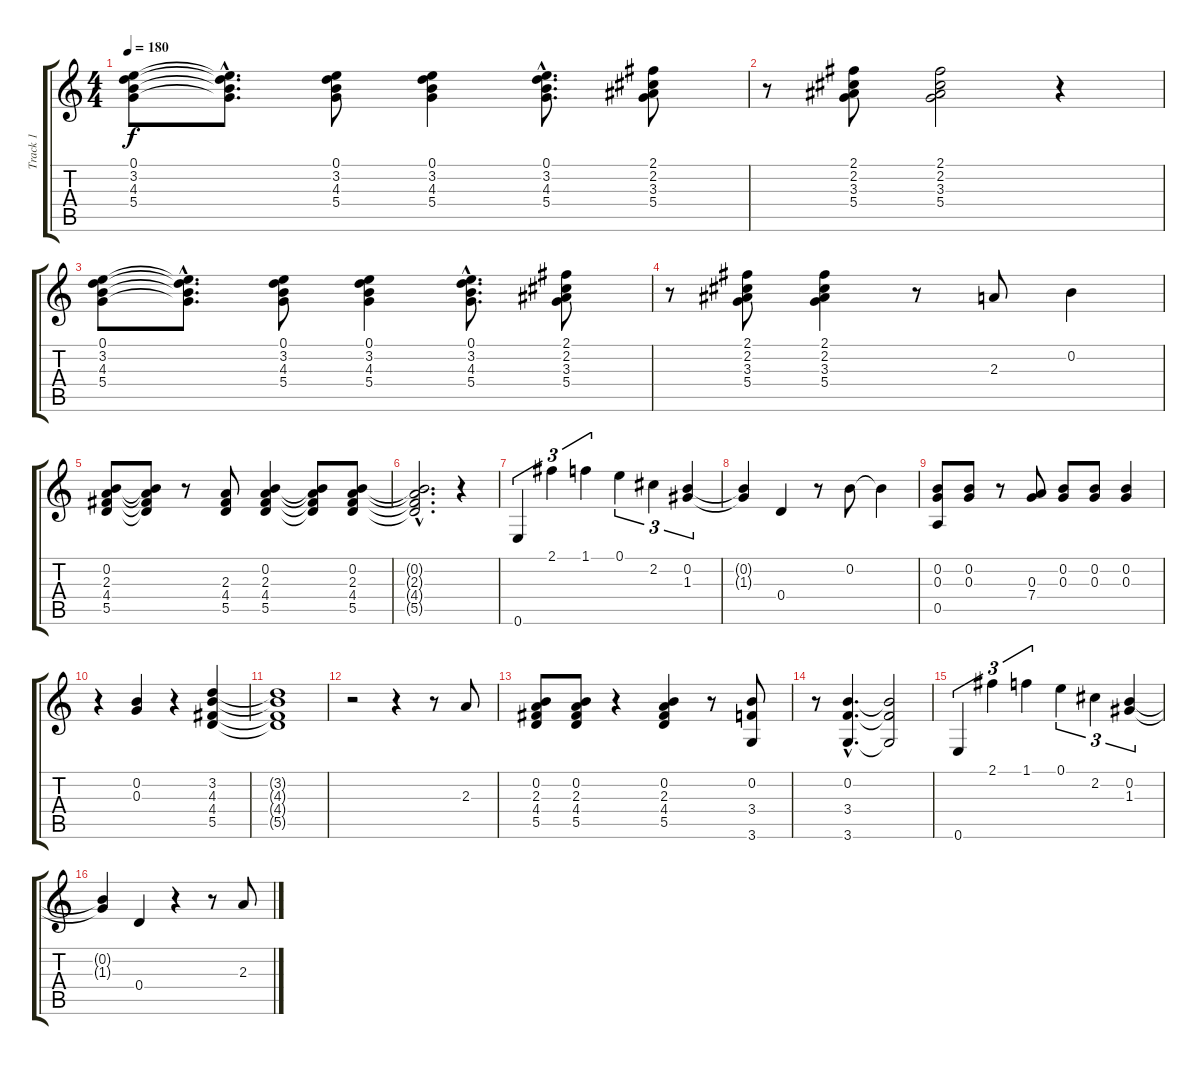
\track ("Track 1" "Track 1") {instrument acousticguitarnylon}
\staff {score tabs}
\tuning (E4 B3 G3 D3 A2 E2) {hide}
\ts (4 4)
\tempo 180
\clef g2
\ks c
(0.1 3.2 4.3 5.4).8{dy f instrument acousticguitarnylon} (0.1{hac t} 3.2{hac t} 4.3{hac t} 5.4{hac t}).8{d} (0.1 3.2 4.3 5.4).8 (0.1 3.2 4.3 5.4).4 (0.1{hac} 3.2{hac} 4.3{hac} 5.4{hac}).8{d} (2.1 2.2 3.3 5.4).8 |
r.8 (2.1 2.2 3.3 5.4).8 (2.1 2.2 3.3 5.4).2 r.4 |
(0.1 3.2 4.3 5.4).8 (0.1{hac t} 3.2{hac t} 4.3{hac t} 5.4{hac t}).8{d} (0.1 3.2 4.3 5.4).8 (0.1 3.2 4.3 5.4).4 (0.1{hac} 3.2{hac} 4.3{hac} 5.4{hac}).8{d} (2.1 2.2 3.3 5.4).8 |
r.8 (2.1 2.2 3.3 5.4).8 (2.1 2.2 3.3 5.4).4 r.8 2.3.8 0.2.4 |
(0.2 2.3 4.4 5.5).8 (0.2{t} 2.3{t} 4.4{t} 5.5{t}).8 r.8 (2.3 4.4 5.5).8 (0.2 2.3 4.4 5.5).4 (0.2{t} 2.3{t} 4.4{t} 5.5{t}).8 (0.2 2.3 4.4 5.5).8 |
(0.2{hac t} 2.3{hac t} 4.4{hac t} 5.5{hac t}).2{d} r.4 |
0.6.4{tu (3 2)} 2.1.4{tu (3 2)} 1.1.4{tu (3 2)} 0.1.4{tu (3 2)} 2.2.4{tu (3 2)} (0.2 1.3).4{tu (3 2)} |
(0.2{t} 1.3{t}).4 0.4.4 r.8 0.2.8 0.2{t}.4 |
(0.2 0.3 0.5).8 (0.2 0.3).8 r.8 (0.3 7.4).8 (0.2 0.3).8 (0.2 0.3).8 (0.2 0.3).4 |
r.4 (0.2 0.3).4 r.4 (3.2 4.3 4.4 5.5).4 |
(3.2{t} 4.3{t} 4.4{t} 5.5{t}).1 |
r.2 r.4 r.8 2.3.8 |
(0.2 2.3 4.4 5.5).8 (0.2 2.3 4.4 5.5).8 r.4 (0.2 2.3 4.4 5.5).4 r.8 (0.2 3.4 3.6).8 |
r.8 (0.2{hac} 3.4{hac} 3.6{hac}).4{d} (0.2{t} 3.4{t} 3.6{t}).2 |
0.6.4{tu (3 2)} 2.1.4{tu (3 2)} 1.1.4{tu (3 2)} 0.1.4{tu (3 2)} 2.2.4{tu (3 2)} (0.2 1.3).4{tu (3 2)} |
(0.2{t} 1.3{t}).4 0.4.4 r.4 r.8 2.3.8
